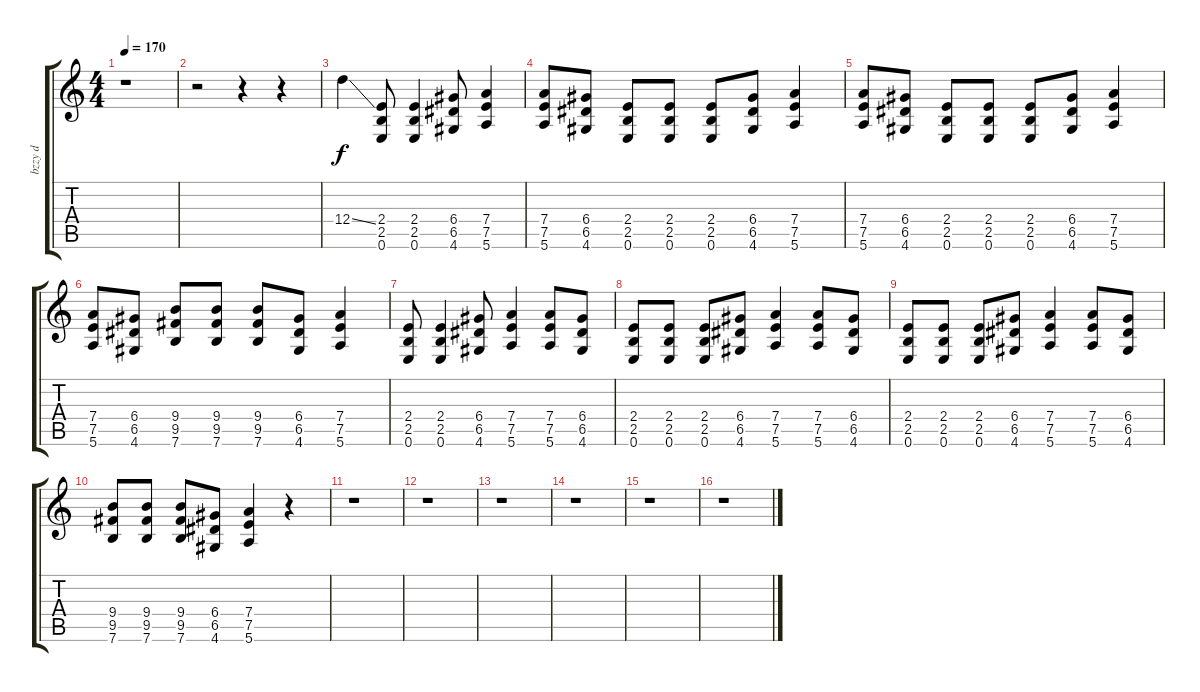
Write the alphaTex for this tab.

\track ("bzzy d" "bzzy d") {instrument distortionguitar}
\staff {score tabs}
\tuning (E4 B3 G3 D3 A2 E2) {hide}
\ts (4 4)
\tempo 170
\clef g2
\ks c
r.1{dy f instrument distortionguitar} |
r.2 r.4 r.4 |
12.4{ss}.4 (2.4 2.5 0.6).8 (2.4 2.5 0.6).4 (6.4 6.5 4.6).8 (7.4 7.5 5.6).4 |
(7.4 7.5 5.6).8 (6.4 6.5 4.6).8 (2.4 2.5 0.6).8 (2.4 2.5 0.6).8 (2.4 2.5 0.6).8 (6.4 6.5 4.6).8 (7.4 7.5 5.6).4 |
(7.4 7.5 5.6).8 (6.4 6.5 4.6).8 (2.4 2.5 0.6).8 (2.4 2.5 0.6).8 (2.4 2.5 0.6).8 (6.4 6.5 4.6).8 (7.4 7.5 5.6).4 |
(7.4 7.5 5.6).8 (6.4 6.5 4.6).8 (9.4 9.5 7.6).8 (9.4 9.5 7.6).8 (9.4 9.5 7.6).8 (6.4 6.5 4.6).8 (7.4 7.5 5.6).4 |
(2.4 2.5 0.6).8 (2.4 2.5 0.6).4 (6.4 6.5 4.6).8 (7.4 7.5 5.6).4 (7.4 7.5 5.6).8 (6.4 6.5 4.6).8 |
(2.4 2.5 0.6).8 (2.4 2.5 0.6).8 (2.4 2.5 0.6).8 (6.4 6.5 4.6).8 (7.4 7.5 5.6).4 (7.4 7.5 5.6).8 (6.4 6.5 4.6).8 |
(2.4 2.5 0.6).8 (2.4 2.5 0.6).8 (2.4 2.5 0.6).8 (6.4 6.5 4.6).8 (7.4 7.5 5.6).4 (7.4 7.5 5.6).8 (6.4 6.5 4.6).8 |
(9.4 9.5 7.6).8 (9.4 9.5 7.6).8 (9.4 9.5 7.6).8 (6.4 6.5 4.6).8 (7.4 7.5 5.6).4 r.4 |
r.1 |
r.1 |
r.1 |
r.1 |
r.1 |
r.1
